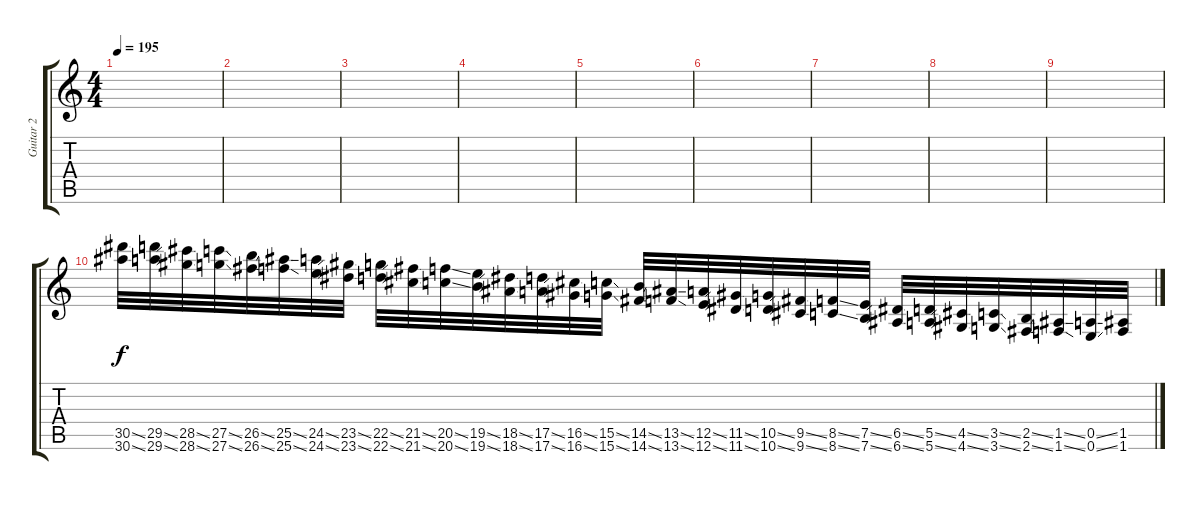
\track ("Guitar 2" "Guitar 2") {instrument distortionguitar}
\staff {score tabs}
\tuning (E4 B3 G3 D3 A2 E2) {hide}
\ts (4 4)
\tempo 195
\clef g2
\ks c
|
|
|
|
|
|
|
|
|
(30.5{ss} 30.6{ss}).32{volume 16} (29.5{ss} 29.6{ss}).32 (28.5{ss} 28.6{ss}).32 (27.5{ss} 27.6{ss}).32 (26.5{ss} 26.6{ss}).32 (25.5{ss} 25.6{ss}).32 (24.5{ss} 24.6{ss}).32 (23.5{ss} 23.6{ss}).32 (22.5{ss} 22.6{ss}).32 (21.5{ss} 21.6{ss}).32 (20.5{ss} 20.6{ss}).32 (19.5{ss} 19.6{ss}).32 (18.5{ss} 18.6{ss}).32 (17.5{ss} 17.6{ss}).32 (16.5{ss} 16.6{ss}).32 (15.5{ss} 15.6{ss}).32 (14.5{ss} 14.6{ss}).32 (13.5{ss} 13.6{ss}).32 (12.5{ss} 12.6{ss}).32 (11.5{ss} 11.6{ss}).32 (10.5{ss} 10.6{ss}).32 (9.5{ss} 9.6{ss}).32 (8.5{ss} 8.6{ss}).32 (7.5{ss} 7.6{ss}).32 (6.5{ss} 6.6{ss}).32 (5.5{ss} 5.6{ss}).32 (4.5{ss} 4.6{ss}).32 (3.5{ss} 3.6{ss}).32 (2.5{ss} 2.6{ss}).32 (1.5{ss} 1.6{ss}).32 (0.5{ss} 0.6{ss}).32 (1.5 1.6).32
